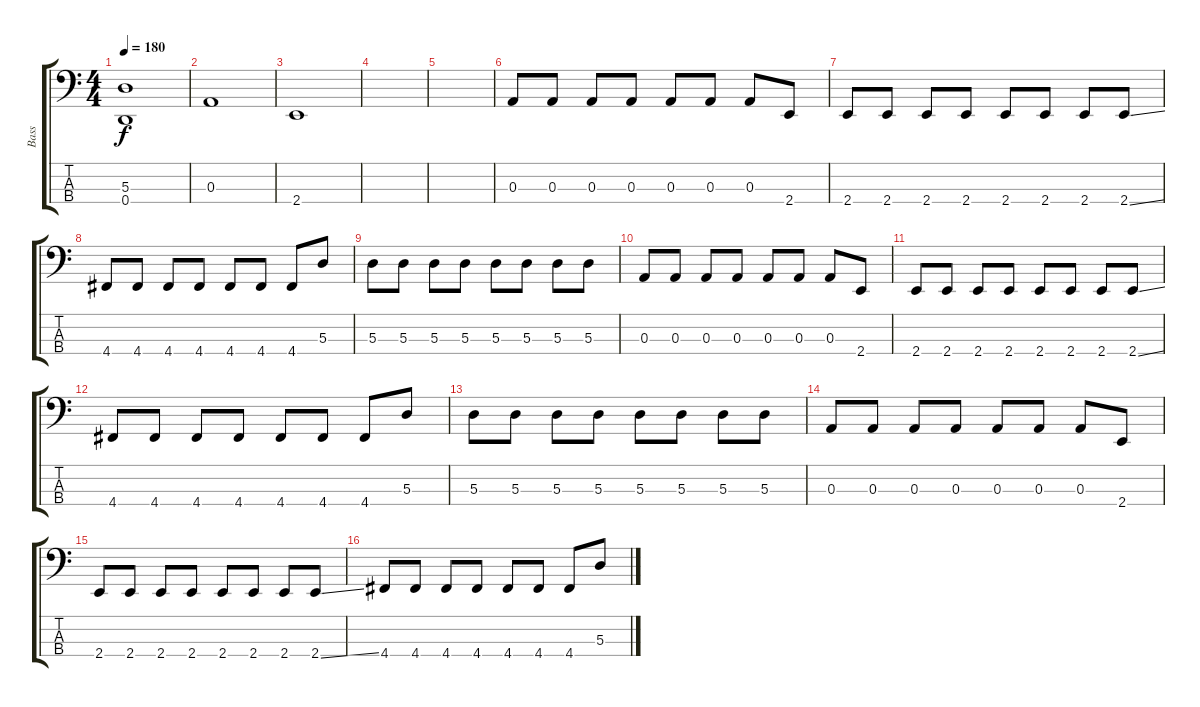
\track ("Bass" "Bass") {instrument electricbasspick}
\staff {score tabs}
\tuning (G2 D2 A1 D1) {hide}
\ts (4 4)
\tempo 180
\clef f4
\ks c
(5.3{t} 0.4{t}).1{dy f} |
0.3.1 |
2.4.1 |
|
|
0.3.8 0.3.8 0.3.8 0.3.8 0.3.8 0.3.8 0.3.8 2.4.8 |
2.4.8 2.4.8 2.4.8 2.4.8 2.4.8 2.4.8 2.4.8 2.4{ss}.8 |
4.4.8 4.4.8 4.4.8 4.4.8 4.4.8 4.4.8 4.4.8 5.3.8 |
5.3.8 5.3.8 5.3.8 5.3.8 5.3.8 5.3.8 5.3.8 5.3.8 |
0.3.8 0.3.8 0.3.8 0.3.8 0.3.8 0.3.8 0.3.8 2.4.8 |
2.4.8 2.4.8 2.4.8 2.4.8 2.4.8 2.4.8 2.4.8 2.4{ss}.8 |
4.4.8 4.4.8 4.4.8 4.4.8 4.4.8 4.4.8 4.4.8 5.3.8 |
5.3.8 5.3.8 5.3.8 5.3.8 5.3.8 5.3.8 5.3.8 5.3.8 |
0.3.8 0.3.8 0.3.8 0.3.8 0.3.8 0.3.8 0.3.8 2.4.8 |
2.4.8 2.4.8 2.4.8 2.4.8 2.4.8 2.4.8 2.4.8 2.4{ss}.8 |
4.4.8 4.4.8 4.4.8 4.4.8 4.4.8 4.4.8 4.4.8 5.3.8
